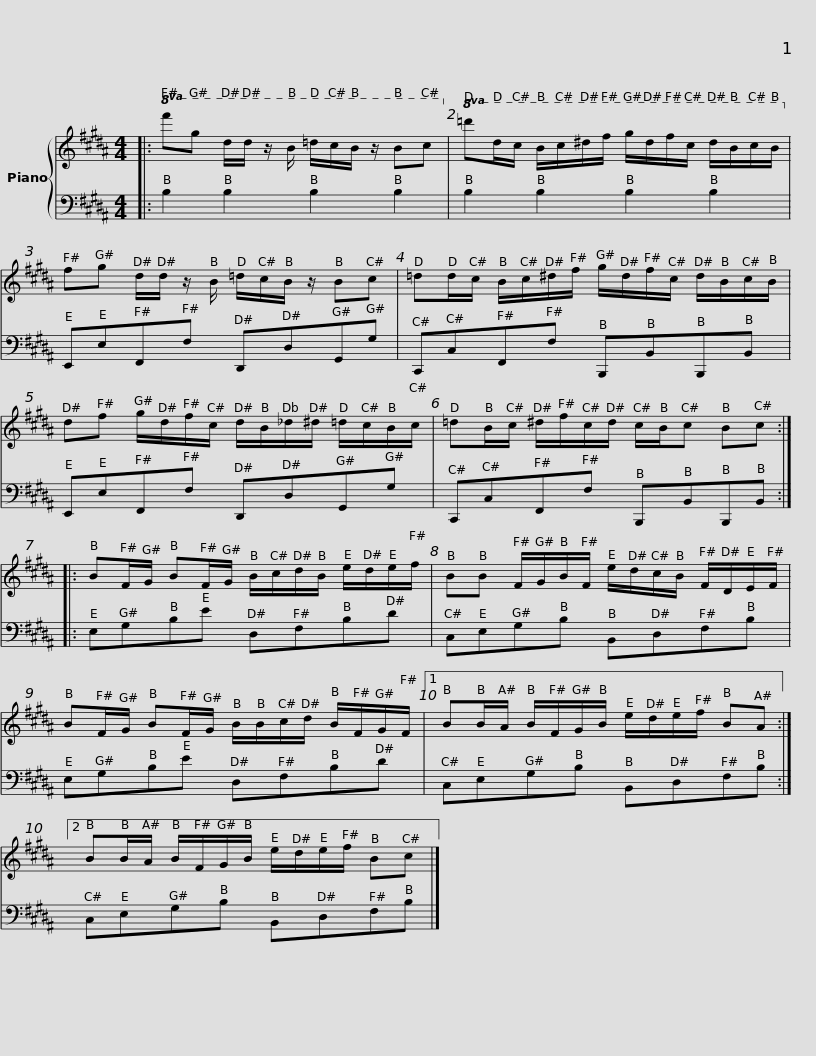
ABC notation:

X:1
%%score { 1 | 2 }
L:1/8
M:4/4
I:linebreak $
K:B
V:1 treble
V:2 bass
V:1
|:!8va(! f'g' d'/d'/ z/ b/ =d'/c'/b/ z/ bc'!8va)! |!8va(! =d'd'/c'/ b/c'/^d'/f'/ g'/d'/f'/c'/ d'/b/c'/b/!8va)! |$ fg d/d/ z/ B/ =d/c/B/ z/ Bc | =dd/c/ B/c/^d/f/ g/d/f/c/ d/B/c/B/ | df g/d/f/c/ d/B/_d/^d/ =d/c/B/c/ |$ %5
 =dB/c/ ^d/f/c/d/ c/B/c Bc :: BF/G/ BF/G/ B/c/d/B/ e/d/e/f/ | BB F/G/B/F/ e/d/c/B/ F/D/E/F/ |$ BF/G/ BF/G/ B/B/c/d/ B/F/G/F/ |1 BB/A/ B/F/G/B/ e/d/e/f/ BA :|2 %10
 BB/A/ B/F/G/B/ e/d/e/f/ Bc |] %11
V:2
|: B,2 B,2 B,2 B,2 | B,2 B,2 B,2 B,2 |$ E,,E,F,,F, D,,D,G,,G, | C,,C,F,,F, B,,,B,,B,,,B,, | E,,E,F,,F, D,,D,G,,G, |$ %5
 C,,C,F,,F, B,,,B,,B,,,B,, :: E,G,B,E D,F,B,D | C,E,G,B, B,,D,F,B, |$ E,G,B,E D,F,B,D |1 C,E,G,B, B,,D,F,B, :|2 %10
 C,E,G,B, B,,D,F,B, |] %11
